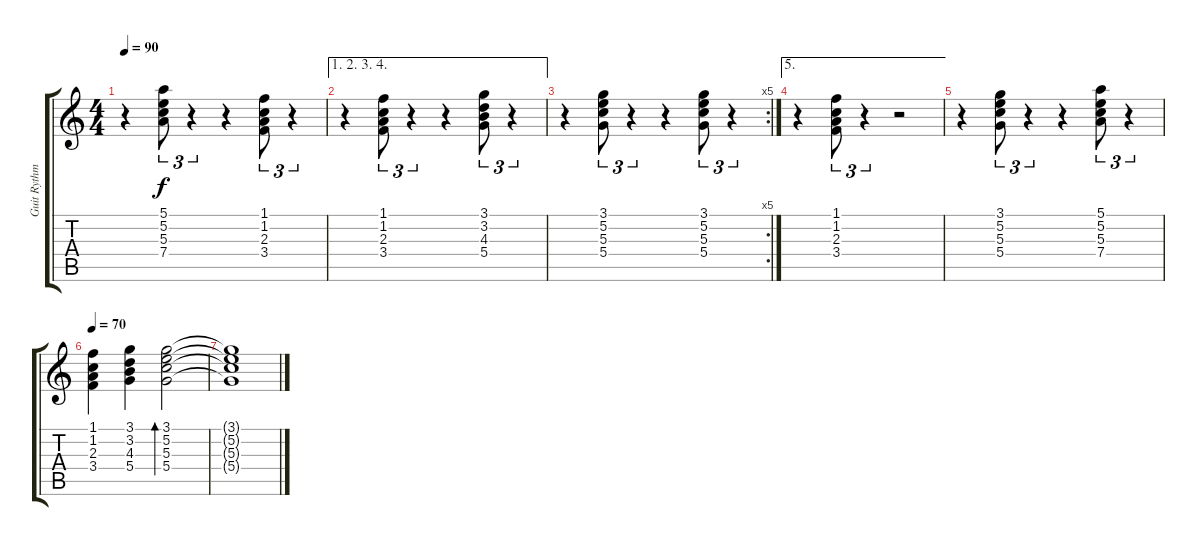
\track ("Guit Rythm 2" "Guit Rythm") {instrument electricguitarclean}
\staff {score tabs}
\tuning (E4 B3 G3 D3 A2 E2) {hide}
\ts (4 4)
\tempo 90
\clef g2
\ks c
r.4{dy f} (5.1 5.2 5.3 7.4).8{tu (3 2)} r.4{tu (3 2)} r.4 (1.1 1.2 2.3 3.4).8{tu (3 2)} r.4{tu (3 2)} |
\ae (1 2 3 4)
r.4 (1.1 1.2 2.3 3.4).8{tu (3 2)} r.4{tu (3 2)} r.4 (3.1 3.2 4.3 5.4).8{tu (3 2)} r.4{tu (3 2)} |
\rc 5
r.4 (3.1 5.2 5.3 5.4).8{tu (3 2)} r.4{tu (3 2)} r.4 (3.1 5.2 5.3 5.4).8{tu (3 2)} r.4{tu (3 2)} |
\ae 5
r.4 (1.1 1.2 2.3 3.4).8{tu (3 2)} r.4{tu (3 2)} r.2 |
r.4 (3.1 5.2 5.3 5.4).8{tu (3 2)} r.4{tu (3 2)} r.4 (5.1 5.2 5.3 7.4).8{tu (3 2)} r.4{tu (3 2)} |
\tempo 70
(1.1 1.2 2.3 3.4).4 (3.1 3.2 4.3 5.4).4 (3.1 5.2 5.3 5.4).2{bd 240} |
(3.1{t} 5.2{t} 5.3{t} 5.4{t}).1
